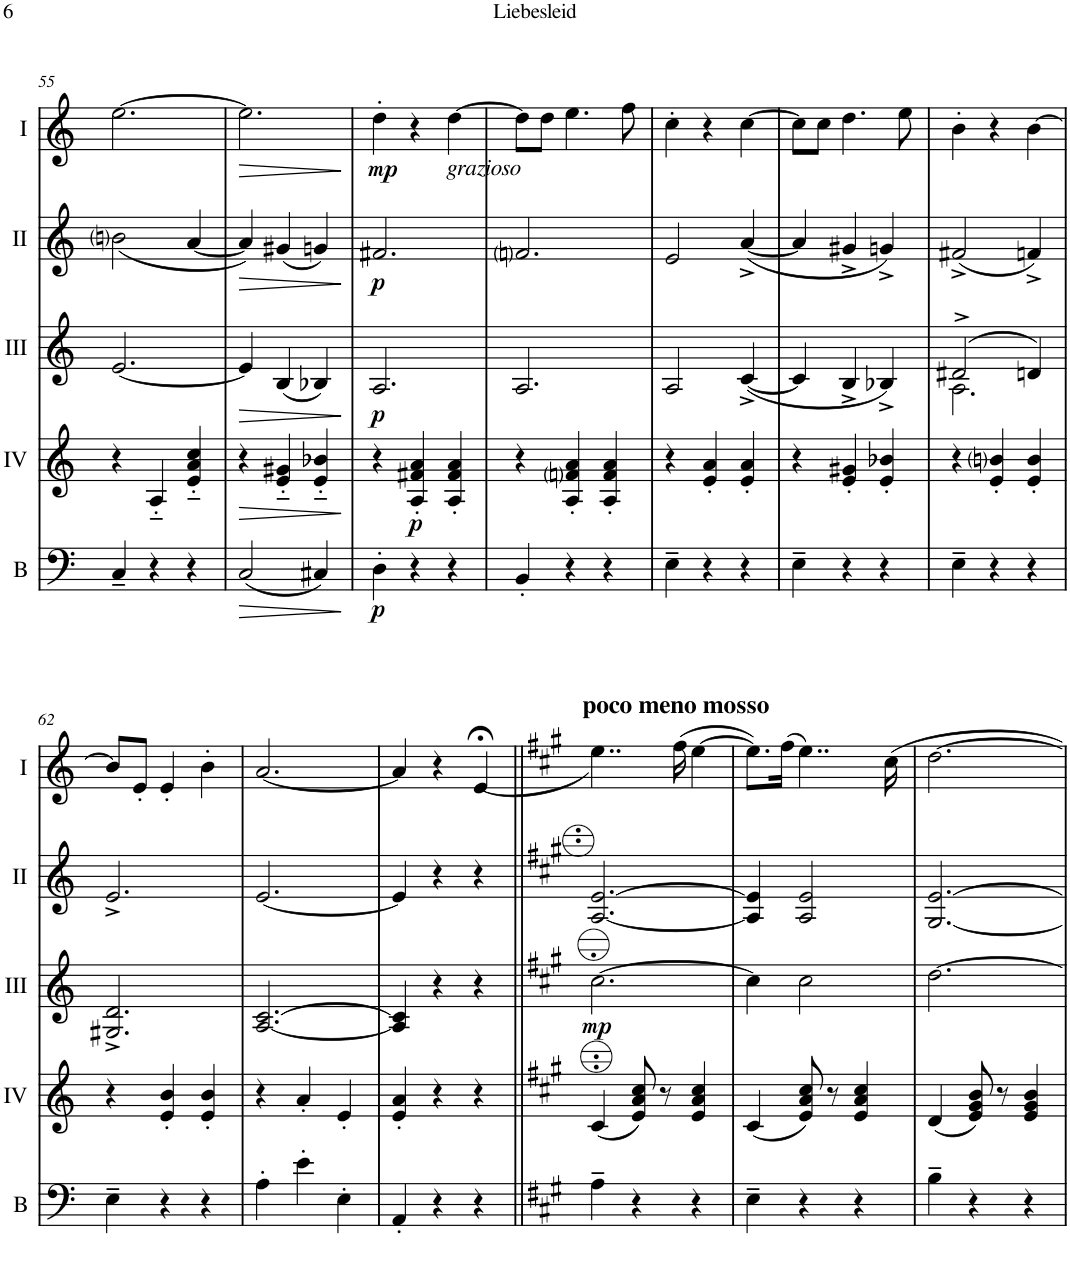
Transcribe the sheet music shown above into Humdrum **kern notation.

**kern	**dynam	**kern	**dynam	**kern	**dynam	**kern	**dynam	**kern	**dynam
*part5	*part5	*part4	*part4	*part3	*part3	*part2	*part2	*part1	*part1
*staff5	*staff5	*staff4	*staff4	*staff3	*staff3	*staff2	*staff2	*staff1	*staff1
*I"Bass	*	*I"Acc. 4	*	*I"Acc. 3	*	*I"Acc. 2	*	*I"Acc. 1	*
*I'B	*	*	*	*	*	*	*	*	*
!!LO:PB:g=z
*clefF4	*	*clefG2	*	*clefG2	*	*clefG2	*	*clefG2	*
*Trd7c12	*	*Trd7c12	*	*	*	*	*	*	*
*k[]	*	*k[]	*	*k[]	*	*k[]	*	*k[]	*
*M3/4	*	*M3/4	*	*M3/4	*	*M3/4	*	*M3/4	*
=55	=55	=55	=55	=55	=55	=55	=55	=55	=55
4C~/	.	4r	.	[2.e/	.	(<2bni\	.	[2.ee\	.
4r	.	4A'~/	.	.	.	.	.	.	.
4r	.	4e/'~ 4a/'~ 4cc/'~	.	.	.	[4a/	.	.	.
=56	=56	=56	=56	=56	=56	=56	=56	=56	=56
!	!LO:HP:b	!	!LO:HP:b	!	!LO:HP:b	!	!LO:HP:b	!	!LO:HP:b
(2C/	>	4r	>	4e/]	>	4a/])	>	2.ee\]	>
.	.	4e/'~ 4g#X/'~	.	(4B/	.	(4g#X/	.	.	.
4C#X/)	.	4e/'~ 4b-X/'~	.	4B-X/)	.	4gn/)	.	.	.
.	]	.	]	.	]	.	]	.	]
=57	=57	=57	=57	=57	=57	=57	=57	=57	=57
!	!LO:DY:b	!	!	!	!LO:DY:b	!	!LO:DY:b	!	!LO:DY:b
4D'\	p	4r	.	2.A/	p	2.f#X/	p	4dd'\	mp
!	!	!	!LO:DY:b	!	!	!	!	!	!
4r	.	4A/' 4f#X/' 4a/'	p	.	.	.	.	4r	.
!	!	!	!	!	!	!	!	!LO:TX:b:i:t=grazioso	!
4r	.	4A/' 4f#/' 4a/'	.	.	.	.	.	[4dd\	.
=58	=58	=58	=58	=58	=58	=58	=58	=58	=58
4BB'/	.	4r	.	2.A/	.	2.fni/	.	8dd\L]	.
.	.	.	.	.	.	.	.	8dd\J	.
4r	.	4A/' 4fni/' 4a/'	.	.	.	.	.	4.ee\	.
4r	.	4A/' 4f/' 4a/'	.	.	.	.	.	.	.
.	.	.	.	.	.	.	.	8ff\	.
=59	=59	=59	=59	=59	=59	=59	=59	=59	=59
4E~\	.	4r	.	2A/	.	2e/	.	4cc'\	.
4r	.	4e/' 4a/'	.	.	.	.	.	4r	.
4r	.	4e/' 4a/'	.	([4c^/	.	([4a^/	.	[4cc\	.
=60	=60	=60	=60	=60	=60	=60	=60	=60	=60
4E~\	.	4r	.	4c/]	.	4a/]	.	8cc\L]	.
.	.	.	.	.	.	.	.	8cc\J	.
4r	.	4e/' 4g#X/'	.	4B^/	.	4g#X^/	.	4.dd\	.
4r	.	4e/' 4b-X/'	.	4B-X^/)	.	4gn^/)	.	.	.
.	.	.	.	.	.	.	.	8ee\	.
=61	=61	=61	=61	=61	=61	=61	=61	=61	=61
*	*	*	*	*^	*	*	*	*	*
4E~\	.	4r	.	(2d#X^/	2.A\	.	(2f#X^/	.	4b'\	.
4r	.	4e/' 4bni/'	.	.	.	.	.	.	4r	.
4r	.	4e/' 4b/'	.	4dn/)	.	.	4fn^/)	.	[4b\	.
*	*	*	*	*v	*v	*	*	*	*	*
!!LO:LB:g=z
=62	=62	=62	=62	=62	=62	=62	=62	=62	=62
4E~\	.	4r	.	2.G#X/^ 2.d/^	.	2.e^/	.	8b/L]	.
.	.	.	.	.	.	.	.	8e'/J	.
4r	.	4e/' 4b/'	.	.	.	.	.	4e'/	.
4r	.	4e/' 4b/'	.	.	.	.	.	4b'\	.
=63	=63	=63	=63	=63	=63	=63	=63	=63	=63
4A'\	.	4r	.	[2.A/ [2.c/	.	[2.e/	.	[2.a/	.
4e'\	.	4a'/	.	.	.	.	.	.	.
4E'\	.	4e'/	.	.	.	.	.	.	.
=64	=64	=64	=64	=64	=64	=64	=64	=64	=64
4AA'/	.	4e/' 4a/'	.	4A/] 4c/]	.	4e/]	.	4a/]	.
4r	.	4r	.	4r	.	4r	.	4r	.
4r	.	4r	.	4r	.	4r	.	(<4e;</	.
=65||	=65||	=65||	=65||	=65||	=65||	=65||	=65||	=65||	=65||
*k[f#c#g#]	*	*k[f#c#g#]	*	*k[f#c#g#]	*	*k[f#c#g#]	*	*k[f#c#g#]	*
!	!	!	!	!	!	!	!	!LO:TX:a:B:t=poco meno mosso	!
!	!	!	!	!	!LO:DY:b	!	!	!	!
4A~\	.	(4c#/	.	[2.c#\	mp	[2.A/ [2.e/	.	4..ee\)	.
4r	.	8e/ 8a/ 8cc#/)	.	.	.	.	.	.	.
.	.	8r	.	.	.	.	.	.	.
.	.	.	.	.	.	.	.	(16ff#\	.
4r	.	4e/ 4a/ 4cc#/	.	.	.	.	.	[4ee\	.
=66	=66	=66	=66	=66	=66	=66	=66	=66	=66
4E~\	.	(4c#/	.	4c#\]	.	4A/] 4e/]	.	8.ee\L])	.
.	.	.	.	.	.	.	.	(16ff#\Jk	.
4r	.	8e/ 8a/ 8cc#/)	.	2c#\	.	2A/ 2e/	.	4..ee\)	.
.	.	8r	.	.	.	.	.	.	.
4r	.	4e/ 4a/ 4cc#/	.	.	.	.	.	.	.
.	.	.	.	.	.	.	.	16cc#\	.
=67	=67	=67	=67	=67	=67	=67	=67	=67	=67
4B~\	.	(4d/	.	[2.d\	.	[2.G#/ [2.e/	.	[2.dd\	.
4r	.	8e/ 8g#/ 8b/)	.	.	.	.	.	.	.
.	.	8r	.	.	.	.	.	.	.
4r	.	4e/ 4g#/ 4b/	.	.	.	.	.	.	.
=	=	=	=	=	=	=	=	=	=
*-	*-	*-	*-	*-	*-	*-	*-	*-	*-
